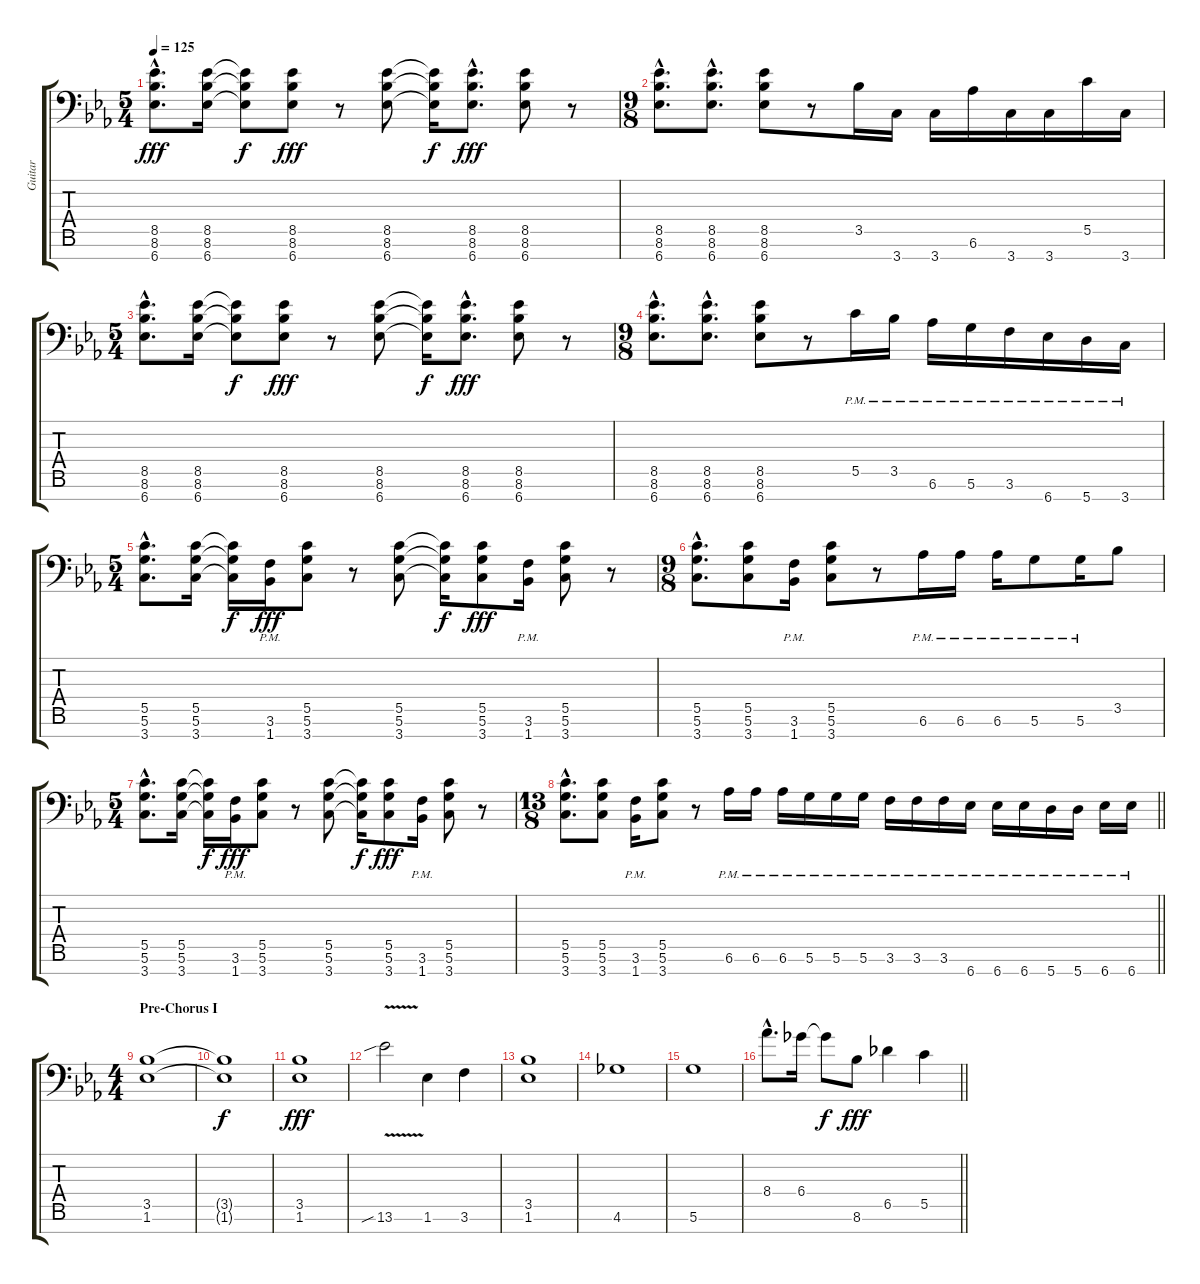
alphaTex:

\track ("Guitar" "Guitar") {instrument distortionguitar}
\staff {score tabs}
\tuning (D4 A3 F3 C3 G2 D2 A1) {hide}
\ts (5 4)
\tempo 125
\clef f4
\ks cminor
(8.5{hac} 8.6{hac} 6.7{hac}).8{d dy fff} (8.5 8.6 6.7).16 (8.5{t} 8.6{t} 6.7{t}).8{dy f} (8.5 8.6 6.7).8{dy fff} r.8 (8.5 8.6 6.7).8 (8.5{t} 8.6{t} 6.7{t}).16{dy f} (8.5{hac} 8.6{hac} 6.7{hac}).8{d dy fff} (8.5 8.6 6.7).8 r.8 |
\ts (9 8)
(8.5{hac} 8.6{hac} 6.7{hac}).8{d} (8.5{hac} 8.6{hac} 6.7{hac}).8{d} (8.5 8.6 6.7).8 r.8 3.5.16 3.7.16 3.7.16 6.6.16 3.7.16 3.7.16 5.5.16 3.7.16 |
\ts (5 4)
(8.5{hac} 8.6{hac} 6.7{hac}).8{d} (8.5 8.6 6.7).16 (8.5{t} 8.6{t} 6.7{t}).8{dy f} (8.5 8.6 6.7).8{dy fff} r.8 (8.5 8.6 6.7).8 (8.5{t} 8.6{t} 6.7{t}).16{dy f} (8.5{hac} 8.6{hac} 6.7{hac}).8{d dy fff} (8.5 8.6 6.7).8 r.8 |
\ts (9 8)
(8.5{hac} 8.6{hac} 6.7{hac}).8{d} (8.5{hac} 8.6{hac} 6.7{hac}).8{d} (8.5 8.6 6.7).8 r.8 5.5{pm}.16 3.5{pm}.16 6.6{pm}.16 5.6{pm}.16 3.6{pm}.16 6.7{pm}.16 5.7{pm}.16 3.7{pm}.16 |
\ts (5 4)
(5.5{hac} 5.6{hac} 3.7{hac}).8{d} (5.5 5.6 3.7).16 (5.5{t} 5.6{t} 3.7{t}).16{dy f} (3.6{pm} 1.7).16{dy fff} (5.5 5.6 3.7).8 r.8 (5.5 5.6 3.7).8 (5.5{t} 5.6{t} 3.7{t}).16{dy f} (5.5 5.6 3.7).8{dy fff} (3.6{pm} 1.7).16 (5.5 5.6 3.7).8 r.8 |
\ts (9 8)
(5.5{hac} 5.6{hac} 3.7{hac}).8{d} (5.5 5.6 3.7).8 (3.6{pm} 1.7).16 (5.5 5.6 3.7).8 r.8 6.6{pm}.16 6.6{pm}.16 6.6{pm}.16 5.6{pm}.8 5.6{pm}.16 3.5.8 |
\ts (5 4)
(5.5{hac} 5.6{hac} 3.7{hac}).8{d} (5.5 5.6 3.7).16 (5.5{t} 5.6{t} 3.7{t}).16{dy f} (3.6{pm} 1.7).16{dy fff} (5.5 5.6 3.7).8 r.8 (5.5 5.6 3.7).8 (5.5{t} 5.6{t} 3.7{t}).16{dy f} (5.5 5.6 3.7).8{dy fff} (3.6{pm} 1.7).16 (5.5 5.6 3.7).8 r.8 |
\ts (13 8)
\barLineRight lightlight
(5.5{hac} 5.6{hac} 3.7{hac}).8{d} (5.5 5.6 3.7).8 (3.6{pm} 1.7).16 (5.5 5.6 3.7).8 r.8 6.6{pm}.16 6.6{pm}.16 6.6{pm}.16 5.6{pm}.16 5.6{pm}.16 5.6{pm}.16 3.6{pm}.16 3.6{pm}.16 3.6{pm}.16 6.7{pm}.16 6.7{pm}.16 6.7{pm}.16 5.7{pm}.16 5.7{pm}.16 6.7{pm}.16 6.7{pm}.16 |
\ts (4 4)
\section ("" "Pre-Chorus I")
(3.5 1.6).1 |
(3.5{t} 1.6{t}).1{dy f} |
(3.5 1.6).1{dy fff} |
13.6{v sib}.2 1.6.4 3.6.4 |
(3.5 1.6).1 |
4.6.1 |
5.6.1 |
\barLineRight lightlight
8.4{hac}.8{d} 6.4.16 6.4{t}.8{dy f} 8.6.8{dy fff} 6.5.4 5.5.4
